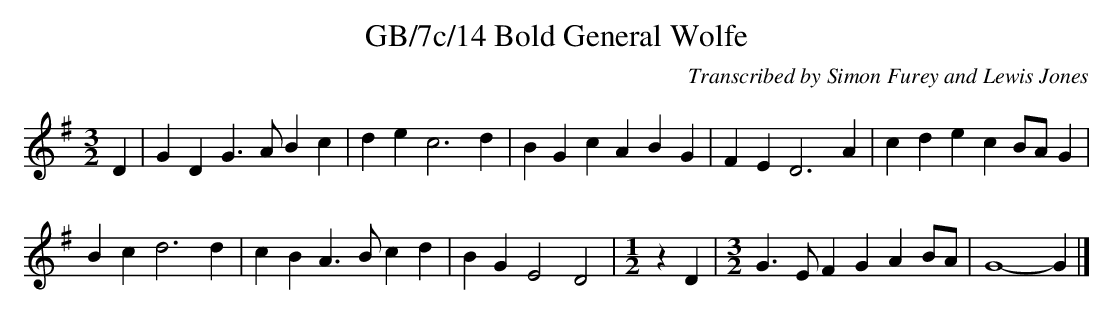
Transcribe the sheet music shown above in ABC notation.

X:1
T:GB/7c/14 Bold General Wolfe
C:Transcribed by Simon Furey and Lewis Jones
L:1/4
M:3/2
K:G
D | G D G3/2 A/ B c | d e c3 d | B G c A B G | F E D3 A | c d e c B/A/ G |$ B c d3 d | c B A3/2 B/ c d | B G E2 D2 |[M:1/2] z D |[M:3/2] G3/2 E/ F G A B/A/ | G4- G |]
